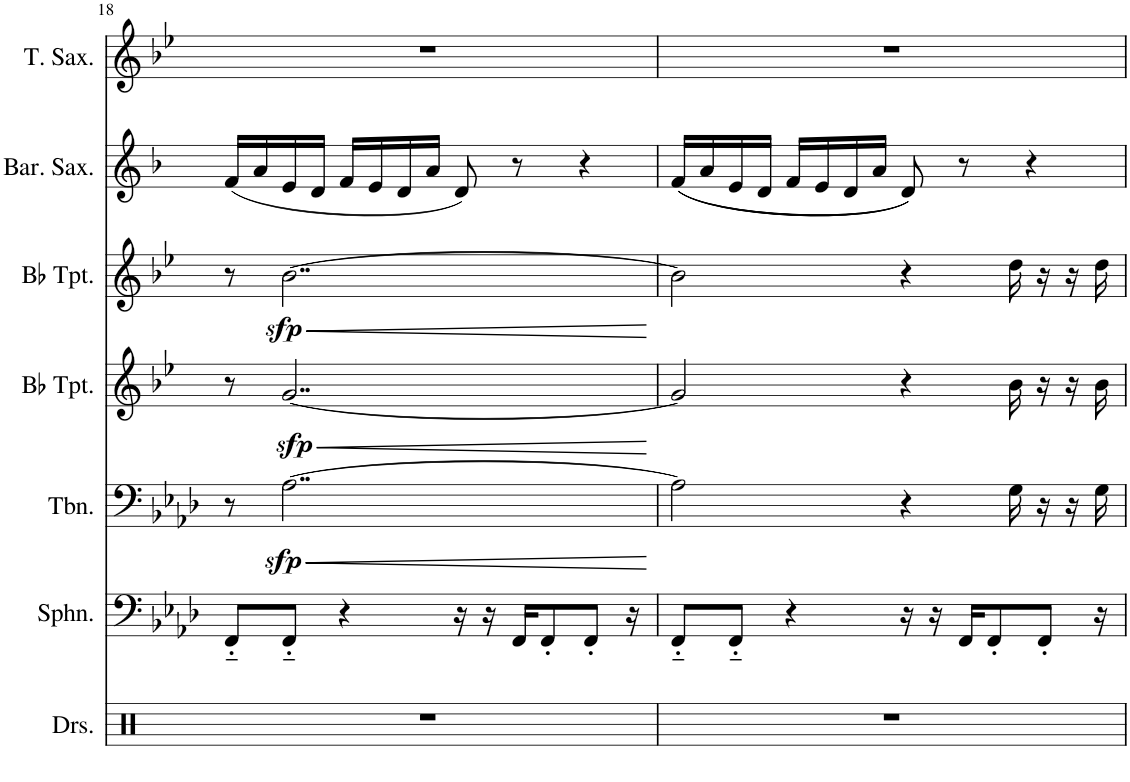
**kern	**kern	**kern	**dynam	**kern	**dynam	**kern	**dynam	**kern	**kern
*part7	*part6	*part5	*part5	*part4	*part4	*part3	*part3	*part2	*part1
*staff7	*staff6	*staff5	*staff5	*staff4	*staff4	*staff3	*staff3	*staff2	*staff1
*I"Drumset	*I"Sousaphone	*I"Trombone	*	*I"Bb Trumpet	*	*I"Bb Trumpet	*	*I"Baritone Saxophone	*I"Tenor Saxophone
*I'Drs.	*I'Sphn.	*I'Tbn.	*	*I'Bb Tpt.	*	*I'Bb Tpt.	*	*I'Bar. Sax.	*I'T. Sax.
!!LO:PB:g=z
*clefX	*clefF4	*clefF4	*	*clefG2	*	*clefG2	*	*clefG2	*clefG2
*	*	*	*	*Trd1c2	*	*Trd1c2	*	*Trd12c21	*Trd8c14
*k[]	*k[b-e-a-d-]	*k[b-e-a-d-]	*	*k[b-e-]	*	*k[b-e-]	*	*k[b-]	*k[b-e-]
*M4/4	*M4/4	*M4/4	*	*M4/4	*	*M4/4	*	*M4/4	*M4/4
=18	=18	=18	=18	=18	=18	=18	=18	=18	=18
1r	8FF'~/L	8r	.	8r	.	8r	.	(16f/LL	1r
.	.	.	.	.	.	.	.	16a/	.
!	!	!	!LO:HP:b	!	!LO:HP:b	!	!LO:HP:b	!	!
!	!	!	!LO:DY:n=1:b	!	!LO:DY:n=1:b	!	!LO:DY:n=1:b	!	!
.	8FF'~/J	[2..A-\	< sfp	[2..g/	< sfp	[2..b-\	< sfp	16e/	.
.	.	.	.	.	.	.	.	16d/JJ	.
.	4r	.	.	.	.	.	.	16f/LL	.
.	.	.	.	.	.	.	.	16e/	.
.	.	.	.	.	.	.	.	16d/	.
.	.	.	.	.	.	.	.	16a/JJ	.
.	16r	.	.	.	.	.	.	8d/)	.
.	16r	.	.	.	.	.	.	.	.
.	16FF/KL	.	.	.	.	.	.	8r	.
.	8FF'/	.	.	.	.	.	.	.	.
.	.	.	.	.	.	.	.	4r	.
.	8FF'/J	.	.	.	.	.	.	.	.
.	16r	.	.	.	.	.	.	.	.
.	.	.	[	.	[	.	[	.	.
=19	=19	=19	=19	=19	=19	=19	=19	=19	=19
1r	8FF'~/L	2A-\]	.	2g/]	.	2b-\]	.	((16f/LL	1r
.	.	.	.	.	.	.	.	16a/	.
.	8FF'~/J	.	.	.	.	.	.	16e/	.
.	.	.	.	.	.	.	.	16d/JJ	.
.	4r	.	.	.	.	.	.	16f/LL	.
.	.	.	.	.	.	.	.	16e/	.
.	.	.	.	.	.	.	.	16d/	.
.	.	.	.	.	.	.	.	16a/JJ	.
.	16r	4r	.	4r	.	4r	.	8d/))	.
.	16r	.	.	.	.	.	.	.	.
.	16FF/KL	.	.	.	.	.	.	8r	.
.	8FF'/	.	.	.	.	.	.	.	.
.	.	16G\	.	16b-\	.	16dd\	.	4r	.
.	8FF'/J	16r	.	16r	.	16r	.	.	.
.	.	16r	.	16r	.	16r	.	.	.
.	16r	16G\	.	16b-\	.	16dd\	.	.	.
=	=	=	=	=	=	=	=	=	=
*-	*-	*-	*-	*-	*-	*-	*-	*-	*-
